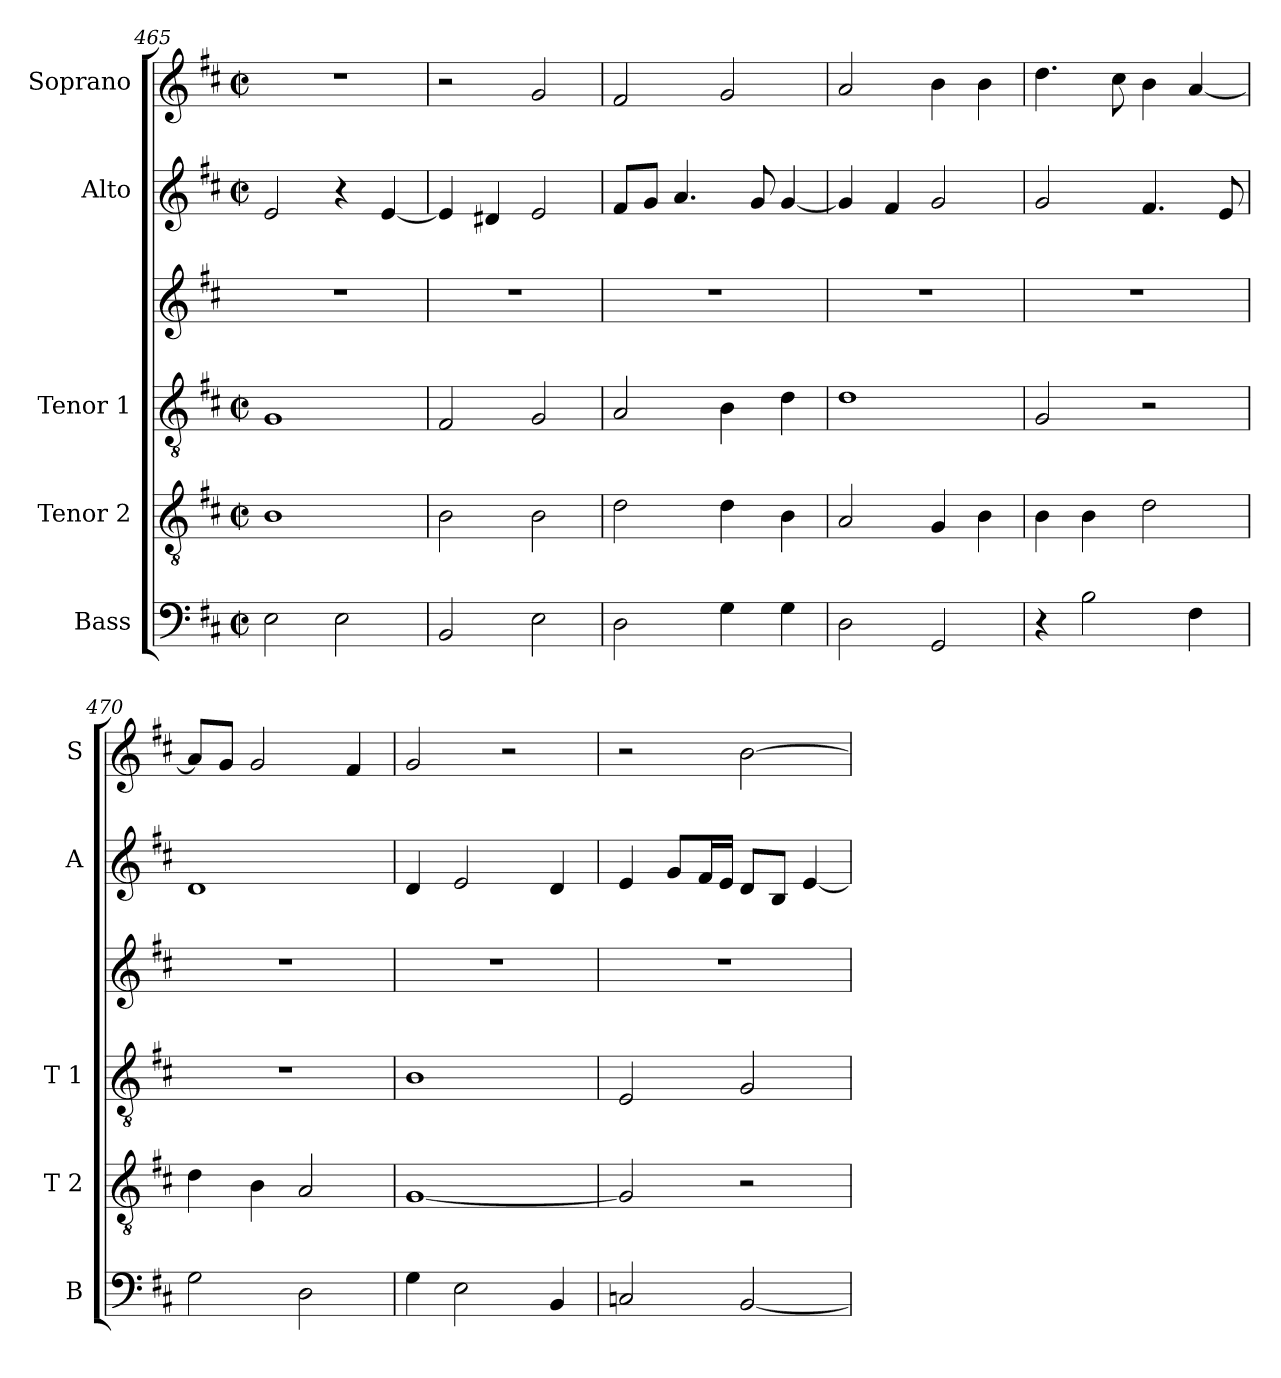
**kern	**kern	**kern	**kern	**kern	**kern
*part6	*part5	*part4	*part3	*part2	*part1
*staff6	*staff5	*staff4	*staff3	*staff2	*staff1
*I"Bass	*I"Tenor 2	*I"Tenor 1	*	*I"Alto	*I"Soprano
*I'B	*I'T 2	*I'T 1	*	*I'A	*I'S
*clefF4	*clefGv2	*clefGv2	*clefG2	*clefG2	*clefG2
*k[f#c#]	*k[f#c#]	*k[f#c#]	*k[f#c#]	*k[f#c#]	*k[f#c#]
*D:	*D:	*D:	*D:	*D:	*D:
*M2/2	*M2/2	*M2/2	*	*M2/2	*M2/2
*met(c|)	*met(c|)	*met(c|)	*	*met(c|)	*met(c|)
=465	=465	=465	=465	=465	=465
2E\	1B	1G	1r	2e/	1r
2E\	.	.	.	4r	.
.	.	.	.	[<4e/	.
=466	=466	=466	=466	=466	=466
2BB/	2B\	2F#/	1r	4e/]	2r
.	.	.	.	4d#X/	.
2E\	2B\	2G/	.	2e/	2g/
=467	=467	=467	=467	=467	=467
2D\	2d\	2A/	1r	8f#/L	2f#/
.	.	.	.	8g/J	.
.	.	.	.	4.a/	.
4G\	4d\	4B\	.	.	2g/
.	.	.	.	8g/	.
4G\	4B\	4d\	.	[>4g/	.
!!LO:PB:g=z
=468	=468	=468	=468	=468	=468
2D\	2A/	1d	1r	4g/]	2a/
.	.	.	.	4f#/	.
2GG/	4G/	.	.	2g/	4b\
.	4B\	.	.	.	4b\
=469	=469	=469	=469	=469	=469
4r	4B\	2G/	1r	2g/	4.dd\
2B\	4B\	.	.	.	.
.	.	.	.	.	8cc#\
.	2d\	2r	.	4.f#/	4b\
4F#\	.	.	.	.	[<4a/
.	.	.	.	8e/	.
=470	=470	=470	=470	=470	=470
2G\	4d\	1r	1r	1d	8a/L]
.	.	.	.	.	8g/J
.	4B\	.	.	.	2g/
2D\	2A/	.	.	.	.
.	.	.	.	.	4f#/
=471	=471	=471	=471	=471	=471
4G\	[<1G	1B	1r	4d/	2g/
2E\	.	.	.	2e/	.
.	.	.	.	.	2r
4BB/	.	.	.	4d/	.
=472	=472	=472	=472	=472	=472
2Cn/	2G/]	2E/	1r	4e/	2r
.	.	.	.	8g/L	.
.	.	.	.	16f#/L	.
.	.	.	.	16e/JJ	.
[<2BB/	2r	2G/	.	8d/L	[>2b\
.	.	.	.	8B/J	.
.	.	.	.	[<4e/	.
=	=	=	=	=	=
*-	*-	*-	*-	*-	*-
